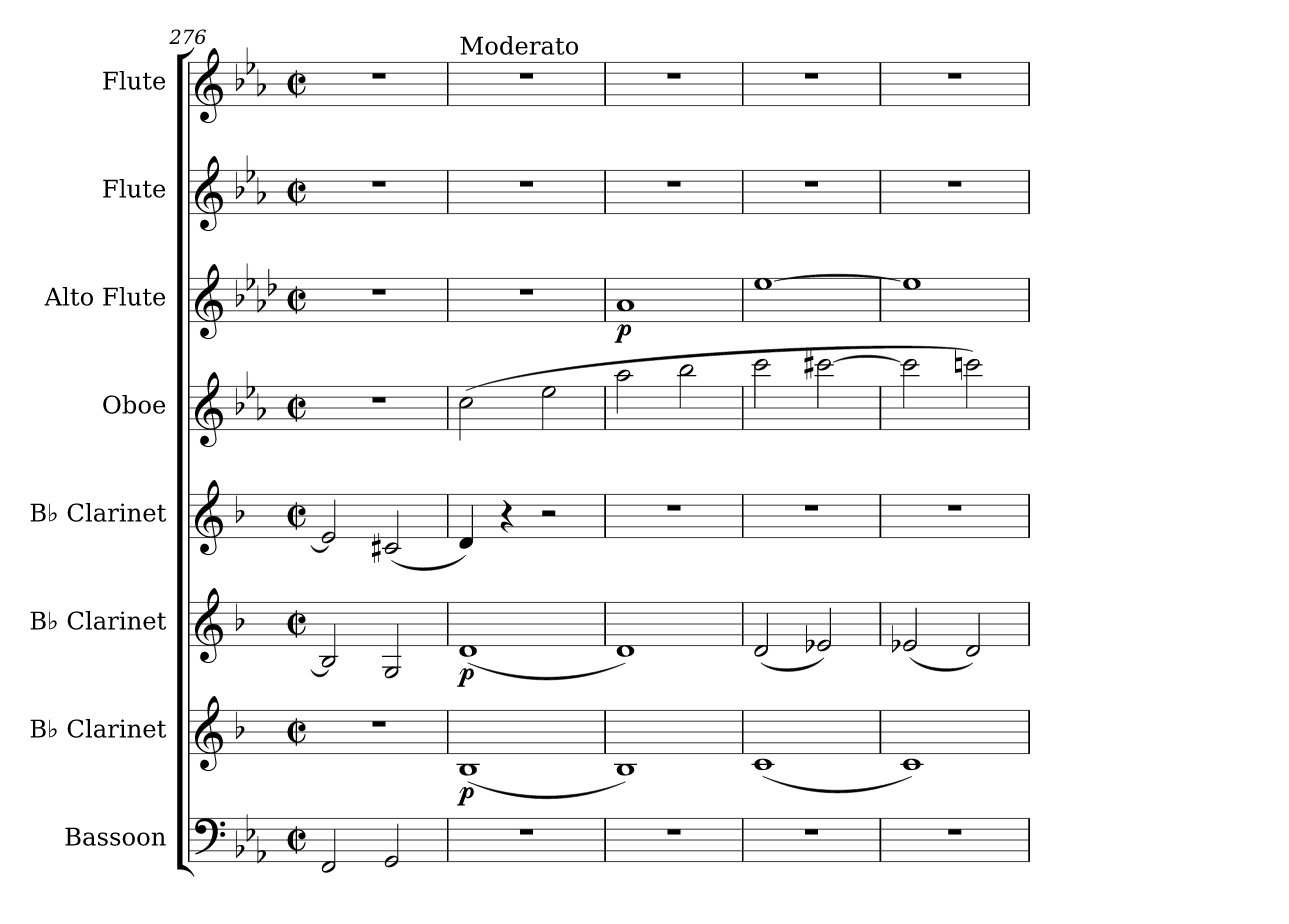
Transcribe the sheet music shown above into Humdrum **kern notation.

**kern	**kern	**dynam	**kern	**dynam	**kern	**kern	**kern	**dynam	**kern	**kern
*part8	*part7	*part7	*part6	*part6	*part5	*part4	*part3	*part3	*part2	*part1
*staff8	*staff7	*staff7	*staff6	*staff6	*staff5	*staff4	*staff3	*staff3	*staff2	*staff1
*I"Bassoon	*I"B♭ Clarinet	*	*I"B♭ Clarinet	*	*I"B♭ Clarinet	*I"Oboe	*I"Alto Flute	*	*I"Flute	*I"Flute
*I'Bsn.	*I'B♭ Cl.	*	*I'B♭ Cl.	*	*I'B♭ Cl.	*I'Ob.	*I'A. Fl.	*	*I'Fl.	*I'Fl.
*clefF4	*clefG2	*	*clefG2	*	*clefG2	*clefG2	*clefG2	*	*clefG2	*clefG2
*	*ITrd1c2	*	*ITrd1c2	*	*ITrd1c2	*	*ITrd3c5	*	*	*
*k[b-e-a-]	*k[b-e-a-]	*	*k[b-e-a-]	*	*k[b-e-a-]	*k[b-e-a-]	*k[b-e-a-]	*	*k[b-e-a-]	*k[b-e-a-]
*M2/2	*M2/2	*	*M2/2	*	*M2/2	*M2/2	*M2/2	*	*M2/2	*M2/2
*met(c|)	*met(c|)	*	*met(c|)	*	*met(c|)	*met(c|)	*met(c|)	*	*met(c|)	*met(c|)
=276	=276	=276	=276	=276	=276	=276	=276	=276	=276	=276
2FF/	1r	.	2A-/]	.	2d-/]	1r	1r	.	1r	1r
2GG/	.	.	2F/	.	(<2Bn/	.	.	.	.	.
=277	=277	=277	=277	=277	=277	=277	=277	=277	=277	=277
!!LO:REH:place=s1:a:B:fs=14:t=10
*	*	*	*	*	*	*	*	*	*	*MM138
!	!	!	!	!	!	!	!	!	!	!LO:TX:t=Moderato
!	!	!LO:DY:b	!	!LO:DY:b	!	!	!	!	!	!
1r	(<1A-	p	(<1c	p	4c/)	(>2cc\	1r	.	1r	1r
.	.	.	.	.	4r	.	.	.	.	.
.	.	.	.	.	2r	2ee-\	.	.	.	.
=278	=278	=278	=278	=278	=278	=278	=278	=278	=278	=278
!	!	!	!	!	!	!	!	!LO:DY:b	!	!
1r	1A-)	.	1c)	.	1r	2aa-\	1e-	p	1r	1r
.	.	.	.	.	.	2bb-\	.	.	.	.
=279	=279	=279	=279	=279	=279	=279	=279	=279	=279	=279
1r	(<1B-	.	(<2c/	.	1r	2ccc\	[1b-	.	1r	1r
.	.	.	2d-X/)	.	.	[2ccc#X\	.	.	.	.
!!LO:PB:g=z
=280	=280	=280	=280	=280	=280	=280	=280	=280	=280	=280
1r	1B-)	.	(<2d-X/	.	1r	2ccc#\]	1b-]	.	1r	1r
.	.	.	2c/)	.	.	2cccn\)	.	.	.	.
=	=	=	=	=	=	=	=	=	=	=
*-	*-	*-	*-	*-	*-	*-	*-	*-	*-	*-
